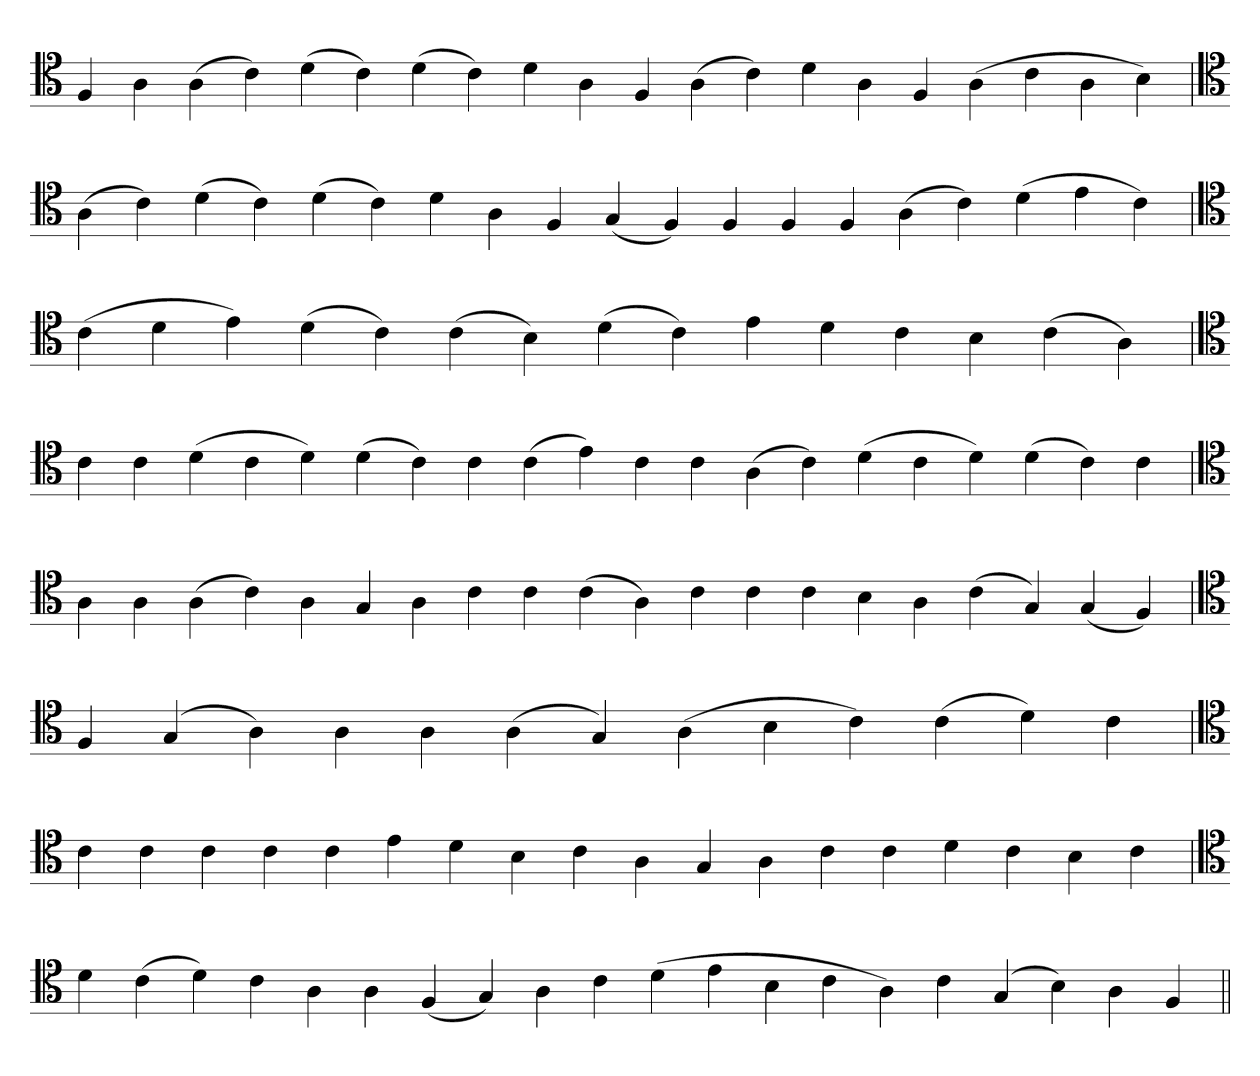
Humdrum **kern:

**kern
*part1
*staff1
*clefC4
=
4F
4A
(4A
4c)
(4d
4c)
(4d
4c)
4d
4A
4F
(4A
4c)
4d
4A
4F
(4A
4c
4A
4B)
=`
*clefC4
(4A
4c)
(4d
4c)
(4d
4c)
4d
4A
4F
(4G
4F)
4F
4F
4F
(4A
4c)
(4d
4e
4c)
='
*clefC4
(4c
4d
4e)
(4d
4c)
(4c
4B)
(4d
4c)
4e
4d
4c
4B
(4c
4A)
=
*clefC4
4c
4c
(4d
4c
4d)
(4d
4c)
4c
(4c
4e)
4c
4c
(4A
4c)
(4d
4c
4d)
(4d
4c)
4c
=`
*clefC4
4A
4A
(4A
4c)
4A
4G
4A
4c
4c
(4c
4A)
4c
4c
4c
4B
4A
(4c
4G)
(4G
4F)
=
*clefC4
4F
(4G
4A)
4A
4A
(4A
4G)
(4A
4B
4c)
(4c
4d)
4c
=`
*clefC4
4c
4c
4c
4c
4c
4e
4d
4B
4c
4A
4G
4A
4c
4c
4d
4c
4B
4c
=`
*clefC4
4d
(4c
4d)
4c
4A
4A
(4F
4G)
4A
4c
(4d
4e
4B
4c
4A)
4c
(4G
4B)
4A
4F
=||
*-
